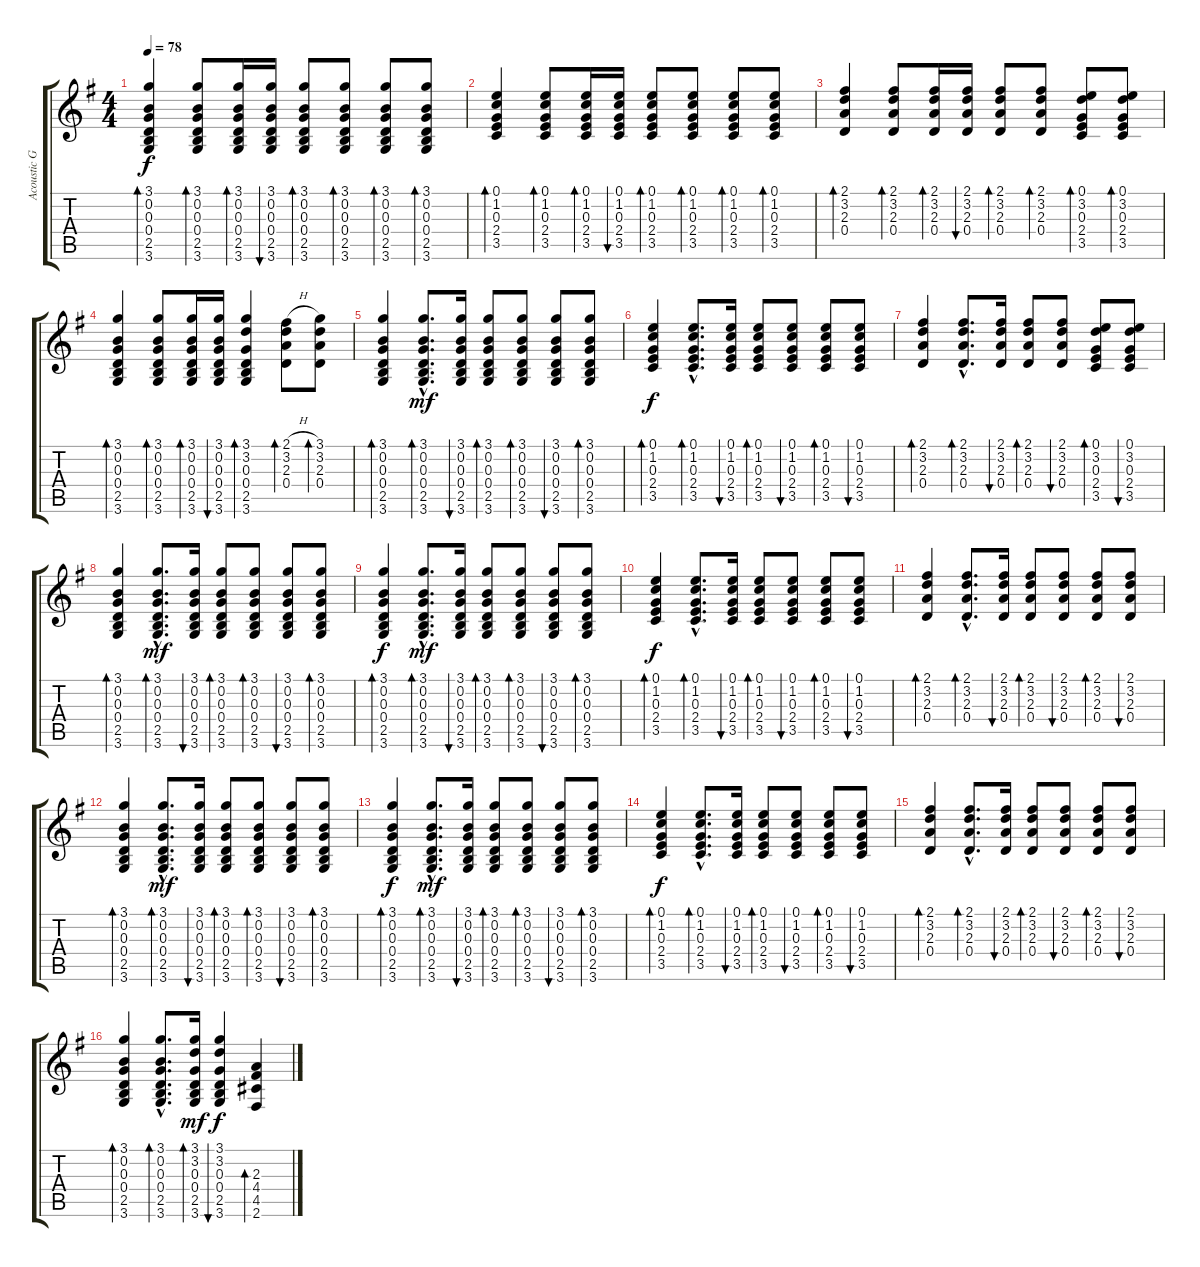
\track ("Acoustic Guitar" "Acoustic G") {instrument acousticguitarsteel}
\staff {score tabs}
\tuning (E4 B3 G3 D3 A2 E2) {hide}
\ts (4 4)
\tempo 78
\clef g2
\ks g
(3.1 0.2 0.3 0.4 2.5 3.6).4{bd 30 dy f instrument acousticguitarsteel} (3.1 0.2 0.3 0.4 2.5 3.6).8{bd 30} (3.1 0.2 0.3 0.4 2.5 3.6).16{bd 30} (3.1 0.2 0.3 0.4 2.5 3.6).16{bu 30} (3.1 0.2 0.3 0.4 2.5 3.6).8{bd 30} (3.1 0.2 0.3 0.4 2.5 3.6).8{bd 30} (3.1 0.2 0.3 0.4 2.5 3.6).8{bd 30} (3.1 0.2 0.3 0.4 2.5 3.6).8{bd 30} |
(0.1 1.2 0.3 2.4 3.5).4{bd 30} (0.1 1.2 0.3 2.4 3.5).8{bd 30} (0.1 1.2 0.3 2.4 3.5).16{bd 30} (0.1 1.2 0.3 2.4 3.5).16{bu 30} (0.1 1.2 0.3 2.4 3.5).8{bd 30} (0.1 1.2 0.3 2.4 3.5).8{bd 30} (0.1 1.2 0.3 2.4 3.5).8{bd 30} (0.1 1.2 0.3 2.4 3.5).8{bd 30} |
(2.1 3.2 2.3 0.4).4{bd 30} (2.1 3.2 2.3 0.4).8{bd 30} (2.1 3.2 2.3 0.4).16{bd 30} (2.1 3.2 2.3 0.4).16{bu 30} (2.1 3.2 2.3 0.4).8{bd 30} (2.1 3.2 2.3 0.4).8{bd 30} (0.1 3.2 0.3 2.4 3.5).8{bd 30} (0.1 3.2 0.3 2.4 3.5).8{bd 30} |
(3.1 0.2 0.3 0.4 2.5 3.6).4{bd 30} (3.1 0.2 0.3 0.4 2.5 3.6).8{bd 30} (3.1 0.2 0.3 0.4 2.5 3.6).16{bd 30} (3.1 0.2 0.3 0.4 2.5 3.6).16{bu 30} (3.1 3.2 0.3 0.4 2.5 3.6).4{bd 30} (2.1{h} 3.2 2.3 0.4).8{bd 30} (3.1 3.2 2.3 0.4).8{bd 30} |
(3.1 0.2 0.3 0.4 2.5 3.6).4{bd 30} (3.1{hac} 0.2{hac} 0.3{hac} 0.4{hac} 2.5{hac} 3.6{hac}).8{d bd 30 dy mf} (3.1 0.2 0.3 0.4 2.5 3.6).16{bu 30} (3.1 0.2 0.3 0.4 2.5 3.6).8{bd 30} (3.1 0.2 0.3 0.4 2.5 3.6).8{bd 30} (3.1 0.2 0.3 0.4 2.5 3.6).8{bu 30} (3.1 0.2 0.3 0.4 2.5 3.6).8{bd 30} |
(0.1 1.2 0.3 2.4 3.5).4{bd 30 dy f} (0.1{hac} 1.2{hac} 0.3{hac} 2.4{hac} 3.5{hac}).8{d bd 30} (0.1 1.2 0.3 2.4 3.5).16{bu 30} (0.1 1.2 0.3 2.4 3.5).8{bd 30} (0.1 1.2 0.3 2.4 3.5).8{bu 30} (0.1 1.2 0.3 2.4 3.5).8{bd 30} (0.1 1.2 0.3 2.4 3.5).8{bu 30} |
(2.1 3.2 2.3 0.4).4{bd 30} (2.1{hac} 3.2{hac} 2.3{hac} 0.4{hac}).8{d bd 30} (2.1 3.2 2.3 0.4).16{bu 30} (2.1 3.2 2.3 0.4).8{bd 30} (2.1 3.2 2.3 0.4).8{bu 30} (0.1 3.2 0.3 2.4 3.5).8{bd 30} (0.1 3.2 0.3 2.4 3.5).8{bu 30} |
(3.1 0.2 0.3 0.4 2.5 3.6).4{bd 30} (3.1{hac} 0.2{hac} 0.3{hac} 0.4{hac} 2.5{hac} 3.6{hac}).8{d bd 30 dy mf} (3.1 0.2 0.3 0.4 2.5 3.6).16{bu 30} (3.1 0.2 0.3 0.4 2.5 3.6).8{bd 30} (3.1 0.2 0.3 0.4 2.5 3.6).8{bd 30} (3.1 0.2 0.3 0.4 2.5 3.6).8{bu 30} (3.1 0.2 0.3 0.4 2.5 3.6).8{bd 30} |
(3.1 0.2 0.3 0.4 2.5 3.6).4{bd 30 dy f} (3.1{hac} 0.2{hac} 0.3{hac} 0.4{hac} 2.5{hac} 3.6{hac}).8{d bd 30 dy mf} (3.1 0.2 0.3 0.4 2.5 3.6).16{bu 30} (3.1 0.2 0.3 0.4 2.5 3.6).8{bd 30} (3.1 0.2 0.3 0.4 2.5 3.6).8{bd 30} (3.1 0.2 0.3 0.4 2.5 3.6).8{bu 30} (3.1 0.2 0.3 0.4 2.5 3.6).8{bd 30} |
(0.1 1.2 0.3 2.4 3.5).4{bd 30 dy f} (0.1{hac} 1.2{hac} 0.3{hac} 2.4{hac} 3.5{hac}).8{d bd 30} (0.1 1.2 0.3 2.4 3.5).16{bu 30} (0.1 1.2 0.3 2.4 3.5).8{bd 30} (0.1 1.2 0.3 2.4 3.5).8{bu 30} (0.1 1.2 0.3 2.4 3.5).8{bd 30} (0.1 1.2 0.3 2.4 3.5).8{bu 30} |
(2.1 3.2 2.3 0.4).4{bd 30} (2.1{hac} 3.2{hac} 2.3{hac} 0.4{hac}).8{d bd 30} (2.1 3.2 2.3 0.4).16{bu 30} (2.1 3.2 2.3 0.4).8{bd 30} (2.1 3.2 2.3 0.4).8{bu 30} (2.1 3.2 2.3 0.4).8{bd 30} (2.1 3.2 2.3 0.4).8{bu 30} |
(3.1 0.2 0.3 0.4 2.5 3.6).4{bd 30} (3.1{hac} 0.2{hac} 0.3{hac} 0.4{hac} 2.5{hac} 3.6{hac}).8{d bd 30 dy mf} (3.1 0.2 0.3 0.4 2.5 3.6).16{bu 30} (3.1 0.2 0.3 0.4 2.5 3.6).8{bd 30} (3.1 0.2 0.3 0.4 2.5 3.6).8{bd 30} (3.1 0.2 0.3 0.4 2.5 3.6).8{bu 30} (3.1 0.2 0.3 0.4 2.5 3.6).8{bd 30} |
(3.1 0.2 0.3 0.4 2.5 3.6).4{bd 30 dy f} (3.1{hac} 0.2{hac} 0.3{hac} 0.4{hac} 2.5{hac} 3.6{hac}).8{d bd 30 dy mf} (3.1 0.2 0.3 0.4 2.5 3.6).16{bu 30} (3.1 0.2 0.3 0.4 2.5 3.6).8{bd 30} (3.1 0.2 0.3 0.4 2.5 3.6).8{bd 30} (3.1 0.2 0.3 0.4 2.5 3.6).8{bu 30} (3.1 0.2 0.3 0.4 2.5 3.6).8{bd 30} |
(0.1 1.2 0.3 2.4 3.5).4{bd 30 dy f} (0.1{hac} 1.2{hac} 0.3{hac} 2.4{hac} 3.5{hac}).8{d bd 30} (0.1 1.2 0.3 2.4 3.5).16{bu 30} (0.1 1.2 0.3 2.4 3.5).8{bd 30} (0.1 1.2 0.3 2.4 3.5).8{bu 30} (0.1 1.2 0.3 2.4 3.5).8{bd 30} (0.1 1.2 0.3 2.4 3.5).8{bu 30} |
(2.1 3.2 2.3 0.4).4{bd 30} (2.1{hac} 3.2{hac} 2.3{hac} 0.4{hac}).8{d bd 30} (2.1 3.2 2.3 0.4).16{bu 30} (2.1 3.2 2.3 0.4).8{bd 30} (2.1 3.2 2.3 0.4).8{bu 30} (2.1 3.2 2.3 0.4).8{bd 30} (2.1 3.2 2.3 0.4).8{bu 30} |
(3.1 0.2 0.3 0.4 2.5 3.6).4{bd 30} (3.1{hac} 0.2{hac} 0.3{hac} 0.4{hac} 2.5{hac} 3.6{hac}).8{d bd 30} (3.1 3.2 0.3 0.4 2.5 3.6).16{bd 30 dy mf} (3.1 3.2 0.3 0.4 2.5 3.6).4{bu 30 dy f} (2.3 4.4 4.5 2.6).4{bd 30}
